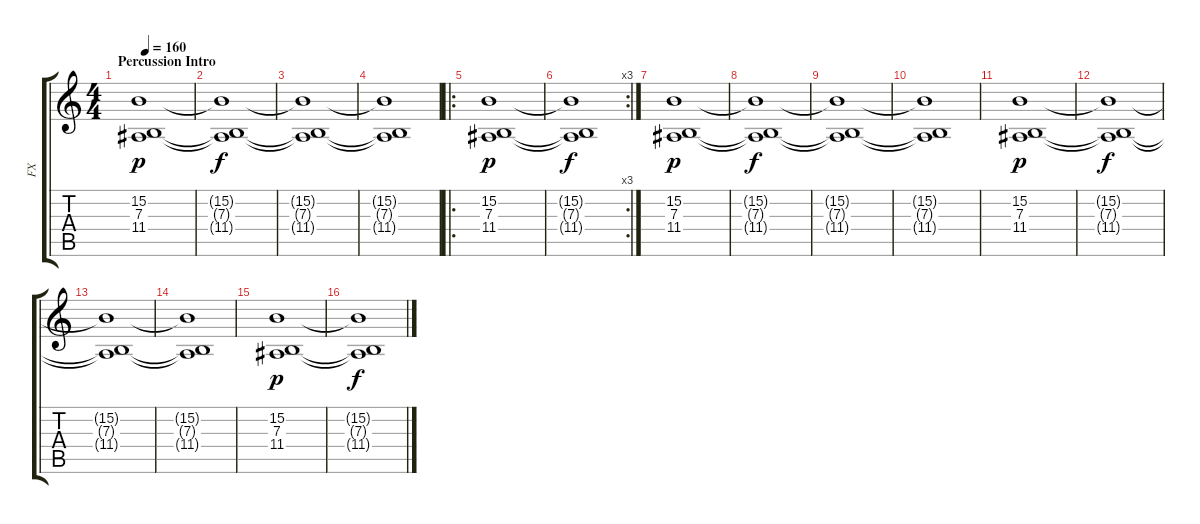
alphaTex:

\track ("FX" "FX") {instrument lead3calliope}
\staff {score tabs}
\tuning (Db4 Ab3 E3 B2 Gb2 B1) {hide}
\ts (4 4)
\section ("" "Percussion Intro")
\tempo 160
\clef g2
\ks c
(15.2 7.3 11.4).1{dy p instrument lead3calliope} |
(15.2{t} 7.3{t} 11.4{t}).1{dy f} |
(15.2{t} 7.3{t} 11.4{t}).1 |
(15.2{t} 7.3{t} 11.4{t}).1 |
\ro
(15.2 7.3 11.4).1{dy p} |
\rc 3
(15.2{t} 7.3{t} 11.4{t}).1{dy f} |
(15.2 7.3 11.4).1{dy p} |
(15.2{t} 7.3{t} 11.4{t}).1{dy f} |
(15.2{t} 7.3{t} 11.4{t}).1 |
(15.2{t} 7.3{t} 11.4{t}).1 |
(15.2 7.3 11.4).1{dy p} |
(15.2{t} 7.3{t} 11.4{t}).1{dy f} |
(15.2{t} 7.3{t} 11.4{t}).1 |
(15.2{t} 7.3{t} 11.4{t}).1 |
(15.2 7.3 11.4).1{dy p} |
(15.2{t} 7.3{t} 11.4{t}).1{dy f}
